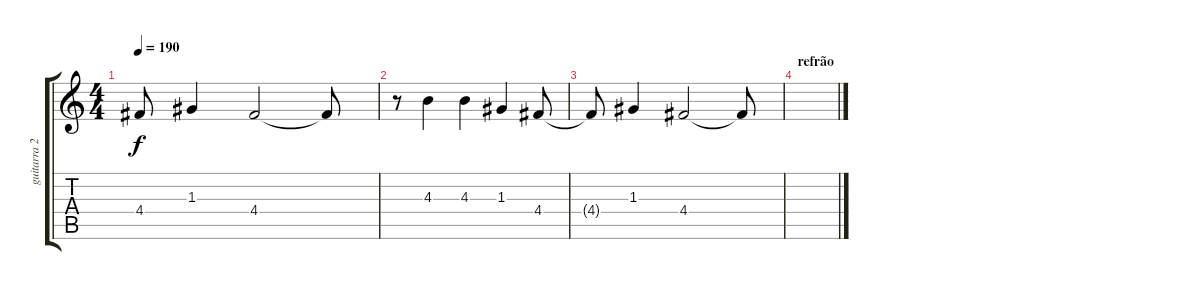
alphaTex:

\track ("guitarra 2" "guitarra 2") {instrument overdrivenguitar}
\staff {score tabs}
\tuning (E4 B3 G3 D3 A2 E2) {hide}
\ts (4 4)
\tempo 190
\clef g2
\ks c
4.4{t}.8{dy f} 1.3.4 4.4.2 4.4{t}.8 |
r.8 4.3.4 4.3.4 1.3.4 4.4.8 |
4.4{t}.8 1.3.4 4.4.2 4.4{t}.8 |
\section ("" "refrão")
